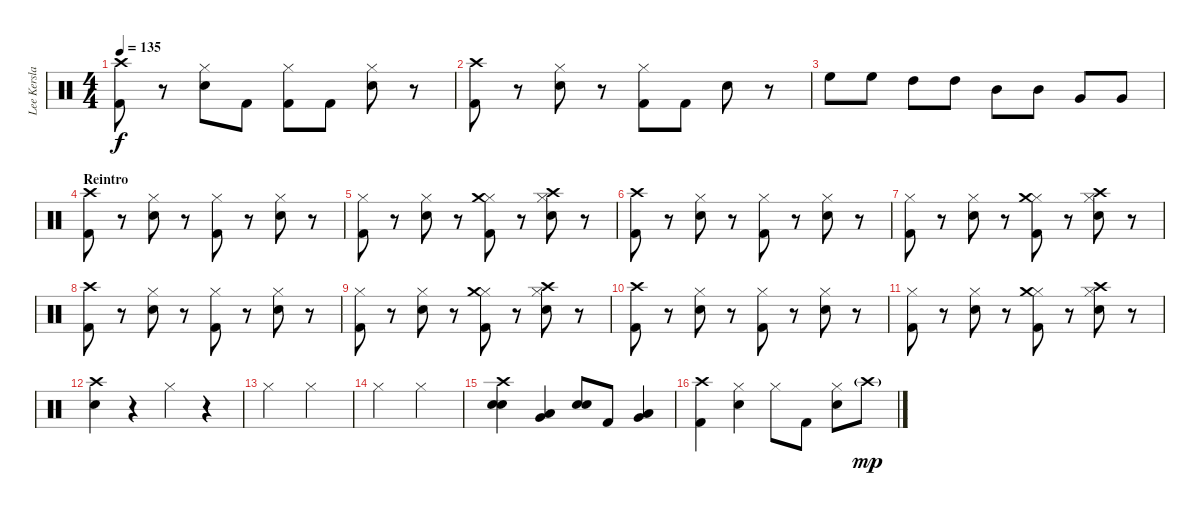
\track ("Lee Kerslake" "Lee Kersla") {instrument percussion}
\staff {score}
\articulation defaults
\ts (4 4)
\tempo 135
\clef neutral
\ks c
("Kick (hit) 2" "Crash high (hit)").8{dy f} r.8 ("Hi-Hat (closed)" "Snare (hit) 2").8 "Kick (hit) 2".8 ("Hi-Hat (closed)" "Kick (hit) 2").8 "Kick (hit) 2".8 ("Hi-Hat (closed)" "Snare (hit) 2").8 r.8 |
("Kick (hit) 2" "Crash high (hit)").8 r.8 ("Hi-Hat (closed)" "Snare (hit) 2").8 r.8 ("Hi-Hat (closed)" "Kick (hit) 2").8 "Kick (hit) 2".8 "Snare (hit) 2".8 r.8 |
"High Floor Tom (hit)".8 "High Floor Tom (hit)".8 "High Tom (hit)".8 "High Tom (hit)".8 "Mid Tom (hit)".8 "Mid Tom (hit)".8 "Very Low Tom (hit)".8 "Very Low Tom (hit)".8 |
\section ("" "Reintro")
("Crash high (hit)" "Kick (hit) 2").8 r.8 ("Hi-Hat (closed)" "Snare (hit) 2").8 r.8 ("Hi-Hat (closed)" "Kick (hit) 2").8 r.8 ("Hi-Hat (closed)" "Snare (hit) 2").8 r.8 |
("Hi-Hat (closed)" "Kick (hit) 2").8 r.8 ("Hi-Hat (closed)" "Snare (hit) 2").8 r.8 ("Hi-Hat (closed)" "Kick (hit) 2" "Crash medium (hit)").8 r.8 ("Hi-Hat (closed)" "Snare (hit) 2" "Crash high (hit)").8 r.8 |
("Crash high (hit)" "Kick (hit) 2").8 r.8 ("Hi-Hat (closed)" "Snare (hit) 2").8 r.8 ("Hi-Hat (closed)" "Kick (hit) 2").8 r.8 ("Hi-Hat (closed)" "Snare (hit) 2").8 r.8 |
("Hi-Hat (closed)" "Kick (hit) 2").8 r.8 ("Hi-Hat (closed)" "Snare (hit) 2").8 r.8 ("Hi-Hat (closed)" "Kick (hit) 2" "Crash medium (hit)").8 r.8 ("Hi-Hat (closed)" "Snare (hit) 2" "Crash high (hit)").8 r.8 |
("Crash high (hit)" "Kick (hit) 2").8 r.8 ("Hi-Hat (closed)" "Snare (hit) 2").8 r.8 ("Hi-Hat (closed)" "Kick (hit) 2").8 r.8 ("Hi-Hat (closed)" "Snare (hit) 2").8 r.8 |
("Hi-Hat (closed)" "Kick (hit) 2").8 r.8 ("Hi-Hat (closed)" "Snare (hit) 2").8 r.8 ("Hi-Hat (closed)" "Kick (hit) 2" "Crash medium (hit)").8 r.8 ("Hi-Hat (closed)" "Snare (hit) 2" "Crash high (hit)").8 r.8 |
("Crash high (hit)" "Kick (hit) 2").8 r.8 ("Hi-Hat (closed)" "Snare (hit) 2").8 r.8 ("Hi-Hat (closed)" "Kick (hit) 2").8 r.8 ("Hi-Hat (closed)" "Snare (hit) 2").8 r.8 |
("Hi-Hat (closed)" "Kick (hit) 2").8 r.8 ("Hi-Hat (closed)" "Snare (hit) 2").8 r.8 ("Hi-Hat (closed)" "Kick (hit) 2" "Crash medium (hit)").8 r.8 ("Hi-Hat (closed)" "Snare (hit) 2" "Crash high (hit)").8 r.8 |
("Crash high (hit)" "Snare (hit) 2").4 r.4 "Hi-Hat (closed)".4 r.4 |
"Hi-Hat (closed)".2 "Hi-Hat (closed)".2 |
"Hi-Hat (closed)".2 "Hi-Hat (closed)".2 |
("Crash high (hit)" "Electric Snare (hit)" "Snare (hit) 2").4{bd 240} ("Low Floor Tom (hit)" "Very Low Tom (hit)").4{bd 240} ("Electric Snare (hit)" "Snare (hit) 2").8{bd 240} "Kick (hit) 2".8 ("Low Floor Tom (hit)" "Very Low Tom (hit)").4{bd 240} |
("Crash high (hit)" "Kick (hit) 2").4 ("Hi-Hat (closed)" "Electric Snare (hit)").4 "Hi-Hat (closed)".8 "Kick (hit) 2".8 ("Hi-Hat (closed)" "Electric Snare (hit)").8 "Crash high (hit)"{g}.8{dy mp}
